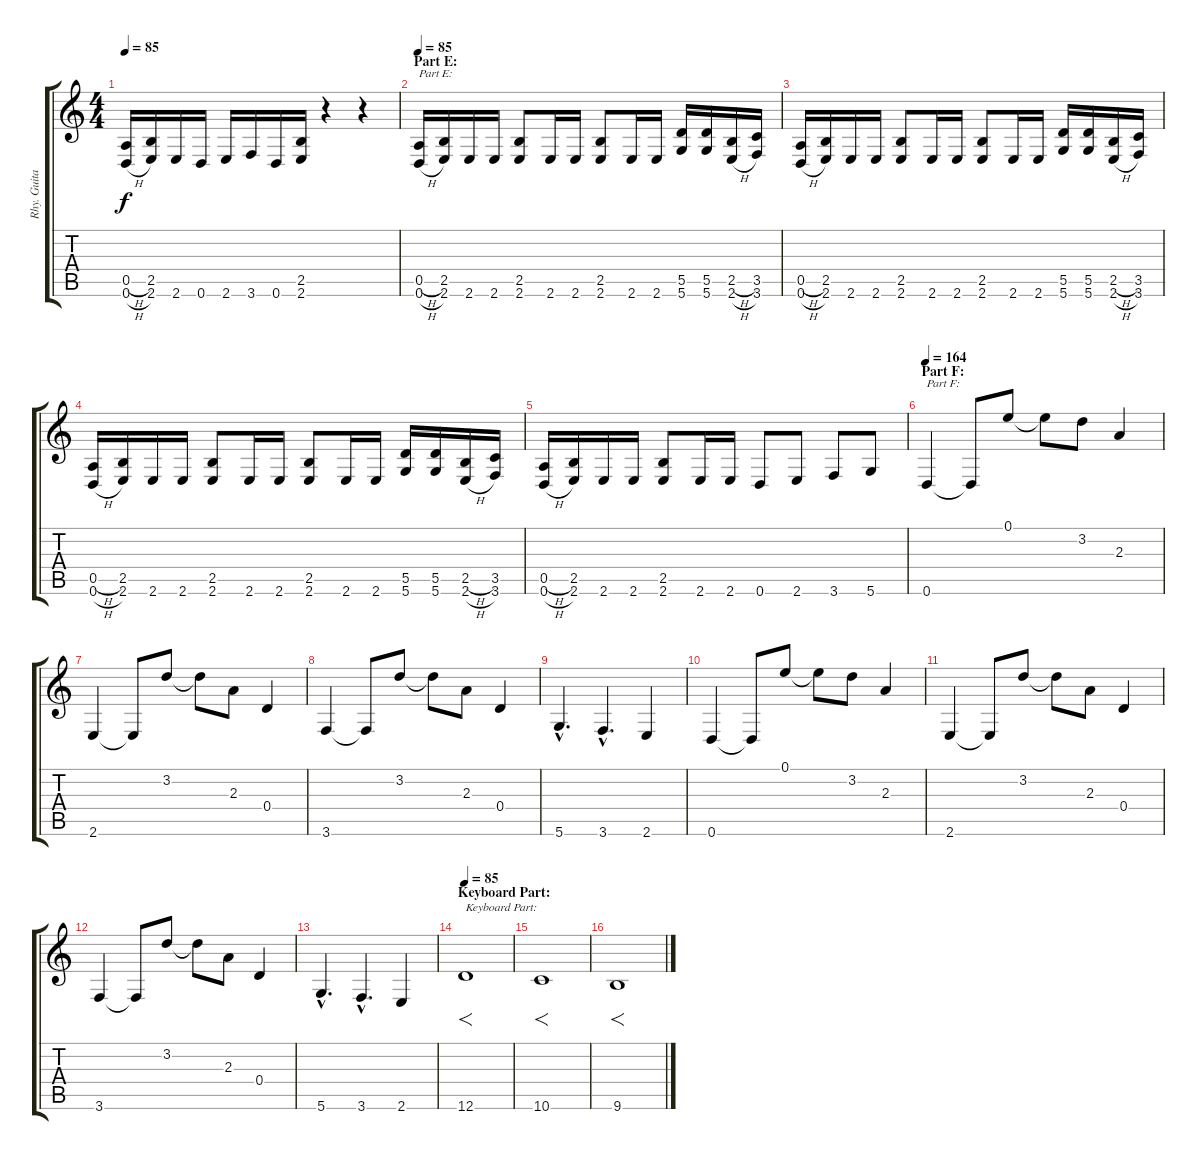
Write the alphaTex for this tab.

\track ("Rhy. Guitar 1" "Rhy. Guita") {instrument overdrivenguitar}
\staff {score tabs}
\tuning (E4 B3 G3 D3 A2 D2) {hide}
\ts (4 4)
\tempo 85
\clef g2
\ks c
(0.5{h} 0.6{h}).16{dy f} (2.5 2.6).16 2.6.16 0.6.16 2.6.16 3.6.16 0.6.16 (2.5 2.6).16 r.4 r.4 |
\section ("" "Part E:")
\tempo 85
(0.5{h} 0.6{h}).16{txt "Part E:"} (2.5 2.6).16 2.6.16 2.6.16 (2.5 2.6).8 2.6.16 2.6.16 (2.5 2.6).8 2.6.16 2.6.16 (5.5 5.6).16 (5.5 5.6).16 (2.5{h} 2.6{h}).16 (3.5 3.6).16 |
(0.5{h} 0.6{h}).16 (2.5 2.6).16 2.6.16 2.6.16 (2.5 2.6).8 2.6.16 2.6.16 (2.5 2.6).8 2.6.16 2.6.16 (5.5 5.6).16 (5.5 5.6).16 (2.5{h} 2.6{h}).16 (3.5 3.6).16 |
(0.5{h} 0.6{h}).16 (2.5 2.6).16 2.6.16 2.6.16 (2.5 2.6).8 2.6.16 2.6.16 (2.5 2.6).8 2.6.16 2.6.16 (5.5 5.6).16 (5.5 5.6).16 (2.5{h} 2.6{h}).16 (3.5 3.6).16 |
(0.5{h} 0.6{h}).16 (2.5 2.6).16 2.6.16 2.6.16 (2.5 2.6).8 2.6.16 2.6.16 0.6.8 2.6.8 3.6.8 5.6.8 |
\section ("" "Part F:")
\tempo 164
0.6.4{txt "Part F:"} 0.6{t}.8 0.1.8 0.1{t}.8 3.2.8 2.3.4 |
2.6.4 2.6{t}.8 3.2.8 3.2{t}.8 2.3.8 0.4.4 |
3.6.4 3.6{t}.8 3.2.8 3.2{t}.8 2.3.8 0.4.4 |
5.6{hac}.4{d} 3.6{hac}.4{d} 2.6.4 |
0.6.4 0.6{t}.8 0.1.8 0.1{t}.8 3.2.8 2.3.4 |
2.6.4 2.6{t}.8 3.2.8 3.2{t}.8 2.3.8 0.4.4 |
3.6.4 3.6{t}.8 3.2.8 3.2{t}.8 2.3.8 0.4.4 |
5.6{hac}.4{d} 3.6{hac}.4{d} 2.6.4 |
\section ("" "Keyboard Part:")
\tempo 85
12.6.1{f txt "Keyboard Part:"} |
10.6.1{f} |
9.6.1{f}
